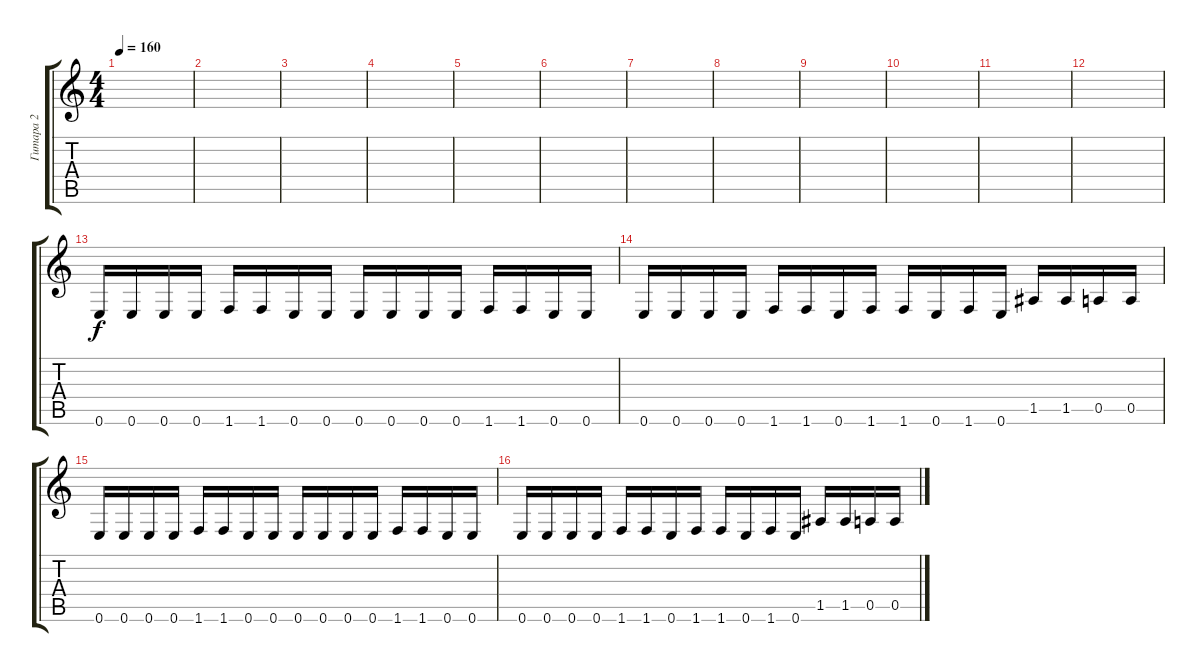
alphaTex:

\track ("Гитара 2" "Гитара 2") {instrument distortionguitar}
\staff {score tabs}
\tuning (E4 B3 G3 D3 A2 E2) {hide}
\ts (4 4)
\tempo 160
\clef g2
\ks c
|
|
|
|
|
|
|
|
|
|
|
|
0.6.16 0.6.16 0.6.16 0.6.16 1.6.16 1.6.16 0.6.16 0.6.16 0.6.16 0.6.16 0.6.16 0.6.16 1.6.16 1.6.16 0.6.16 0.6.16 |
0.6.16 0.6.16 0.6.16 0.6.16 1.6.16 1.6.16 0.6.16 1.6.16 1.6.16 0.6.16 1.6.16 0.6.16 1.5.16 1.5.16 0.5.16 0.5.16 |
0.6.16 0.6.16 0.6.16 0.6.16 1.6.16 1.6.16 0.6.16 0.6.16 0.6.16 0.6.16 0.6.16 0.6.16 1.6.16 1.6.16 0.6.16 0.6.16 |
0.6.16 0.6.16 0.6.16 0.6.16 1.6.16 1.6.16 0.6.16 1.6.16 1.6.16 0.6.16 1.6.16 0.6.16 1.5.16 1.5.16 0.5.16 0.5.16
